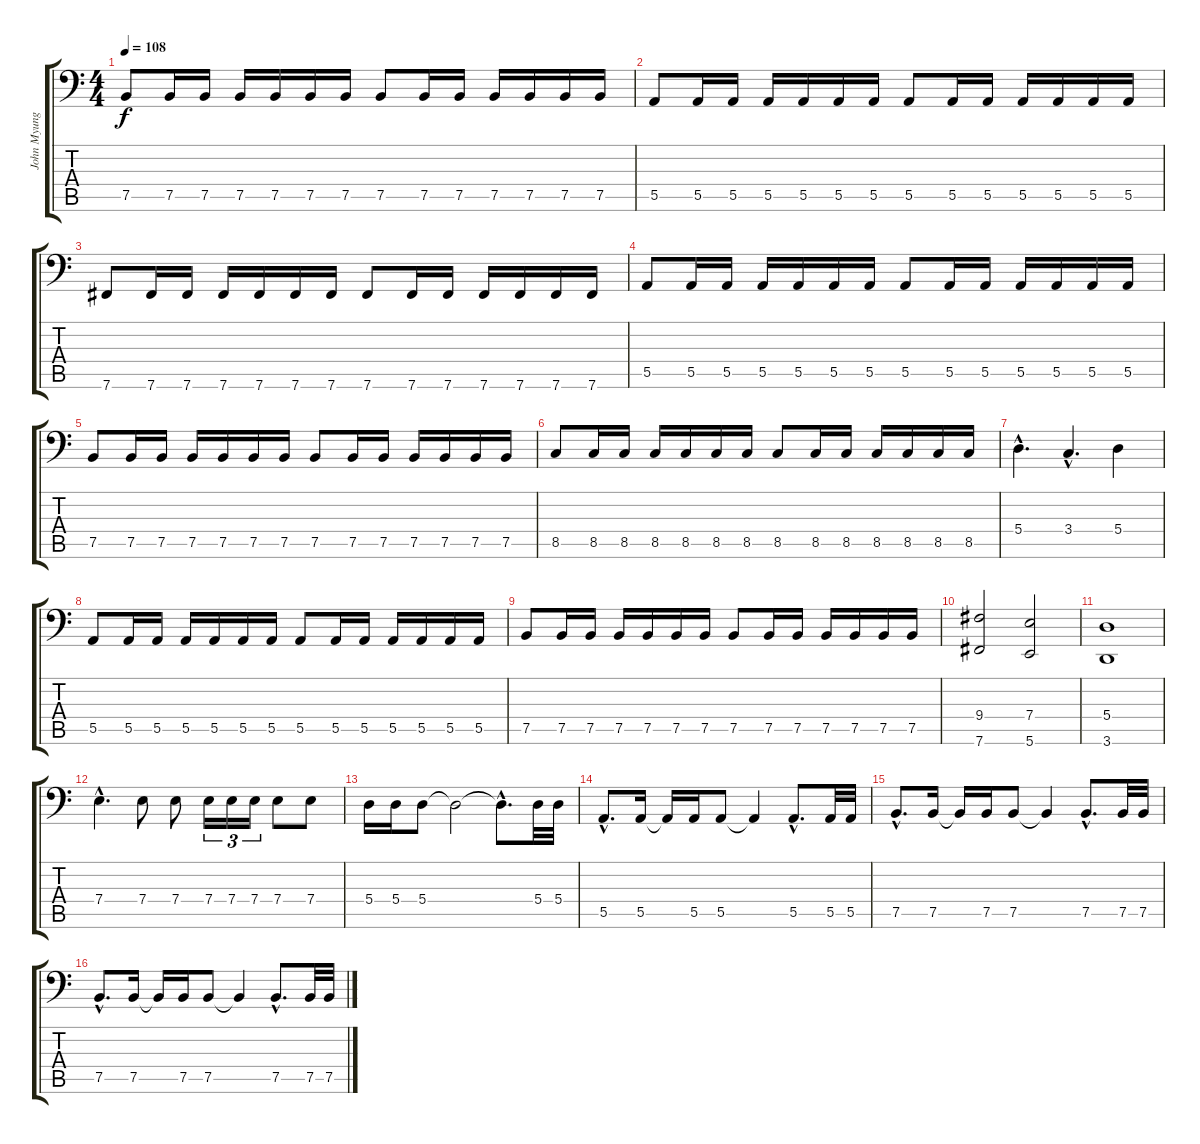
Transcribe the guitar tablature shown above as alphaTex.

\track ("John Myung - 6 Strings Bass" "John Myung") {instrument electricbassfinger}
\staff {score tabs}
\tuning (C3 G2 D2 A1 E1 B0) {hide}
\ts (4 4)
\tempo 108
\clef f4
\ks c
7.5.8{dy f} 7.5.16 7.5.16 7.5.16 7.5.16 7.5.16 7.5.16 7.5.8 7.5.16 7.5.16 7.5.16 7.5.16 7.5.16 7.5.16 |
5.5.8 5.5.16 5.5.16 5.5.16 5.5.16 5.5.16 5.5.16 5.5.8 5.5.16 5.5.16 5.5.16 5.5.16 5.5.16 5.5.16 |
7.6.8 7.6.16 7.6.16 7.6.16 7.6.16 7.6.16 7.6.16 7.6.8 7.6.16 7.6.16 7.6.16 7.6.16 7.6.16 7.6.16 |
5.5.8 5.5.16 5.5.16 5.5.16 5.5.16 5.5.16 5.5.16 5.5.8 5.5.16 5.5.16 5.5.16 5.5.16 5.5.16 5.5.16 |
7.5.8 7.5.16 7.5.16 7.5.16 7.5.16 7.5.16 7.5.16 7.5.8 7.5.16 7.5.16 7.5.16 7.5.16 7.5.16 7.5.16 |
8.5.8 8.5.16 8.5.16 8.5.16 8.5.16 8.5.16 8.5.16 8.5.8 8.5.16 8.5.16 8.5.16 8.5.16 8.5.16 8.5.16 |
5.4{hac}.4{d} 3.4{hac}.4{d} 5.4.4 |
5.5.8 5.5.16 5.5.16 5.5.16 5.5.16 5.5.16 5.5.16 5.5.8 5.5.16 5.5.16 5.5.16 5.5.16 5.5.16 5.5.16 |
7.5.8 7.5.16 7.5.16 7.5.16 7.5.16 7.5.16 7.5.16 7.5.8 7.5.16 7.5.16 7.5.16 7.5.16 7.5.16 7.5.16 |
(9.4 7.6).2 (7.4 5.6).2 |
(5.4 3.6).1 |
7.4{hac}.4{d} 7.4.8 7.4.8 7.4.16{tu (3 2)} 7.4.16{tu (3 2)} 7.4.16{tu (3 2)} 7.4.8 7.4.8 |
5.4.16 5.4.16 5.4.8 5.4{t}.2 5.4{hac t}.8{d} 5.4.32 5.4.32 |
5.5{hac}.8{d} 5.5.16 5.5{t}.16 5.5.16 5.5.8 5.5{t}.4 5.5{hac}.8{d} 5.5.32 5.5.32 |
7.5{hac}.8{d} 7.5.16 7.5{t}.16 7.5.16 7.5.8 7.5{t}.4 7.5{hac}.8{d} 7.5.32 7.5.32 |
7.5{hac}.8{d} 7.5.16 7.5{t}.16 7.5.16 7.5.8 7.5{t}.4 7.5{hac}.8{d} 7.5.32 7.5.32
